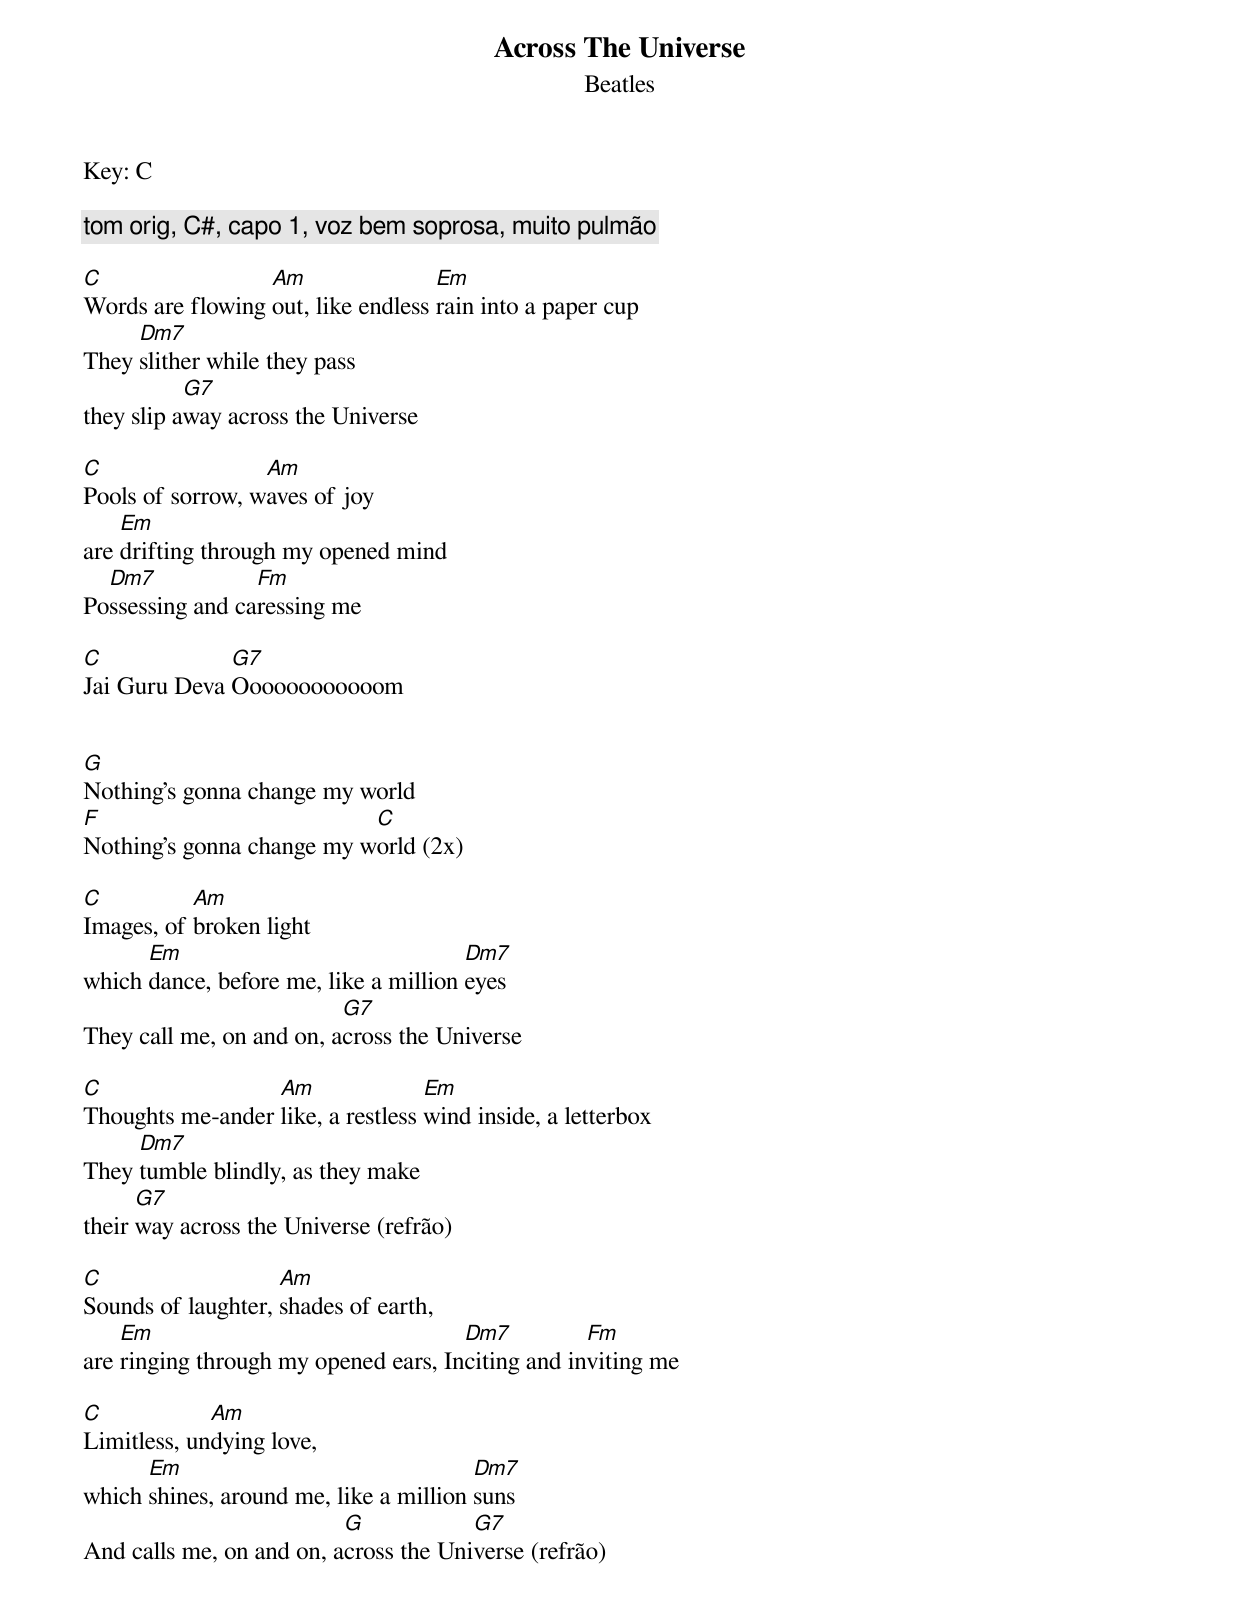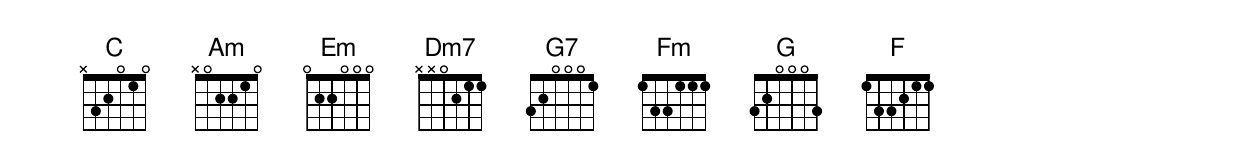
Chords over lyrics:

Across The Universe
Beatles
Key: C

tom orig, C#, capo 1, voz bem soprosa, muito pulmão

C                 Am                Em
Words are flowing out, like endless rain into a paper cup
     Dm7
They slither while they pass
           G7
they slip away across the Universe

C                 Am
Pools of sorrow, waves of joy
    Em
are drifting through my opened mind
  Dm7            Fm
Possessing and caressing me

C             G7
Jai Guru Deva Oooooooooooom


G
Nothing's gonna change my world
F                          C
Nothing's gonna change my world (2x)

C          Am
Images, of broken light
      Em                               Dm7
which dance, before me, like a million eyes
                          G7
They call me, on and on, across the Universe

C                 Am               Em
Thoughts me-ander like, a restless wind inside, a letterbox
     Dm7
They tumble blindly, as they make
      G7
their way across the Universe (refrão)

C                   Am
Sounds of laughter, shades of earth,
    Em                                Dm7          Fm
are ringing through my opened ears, Inciting and inviting me

C            Am
Limitless, undying love,
      Em                                Dm7
which shines, around me, like a million suns
                          G            G7
And calls me, on and on, across the Universe (refrão)
